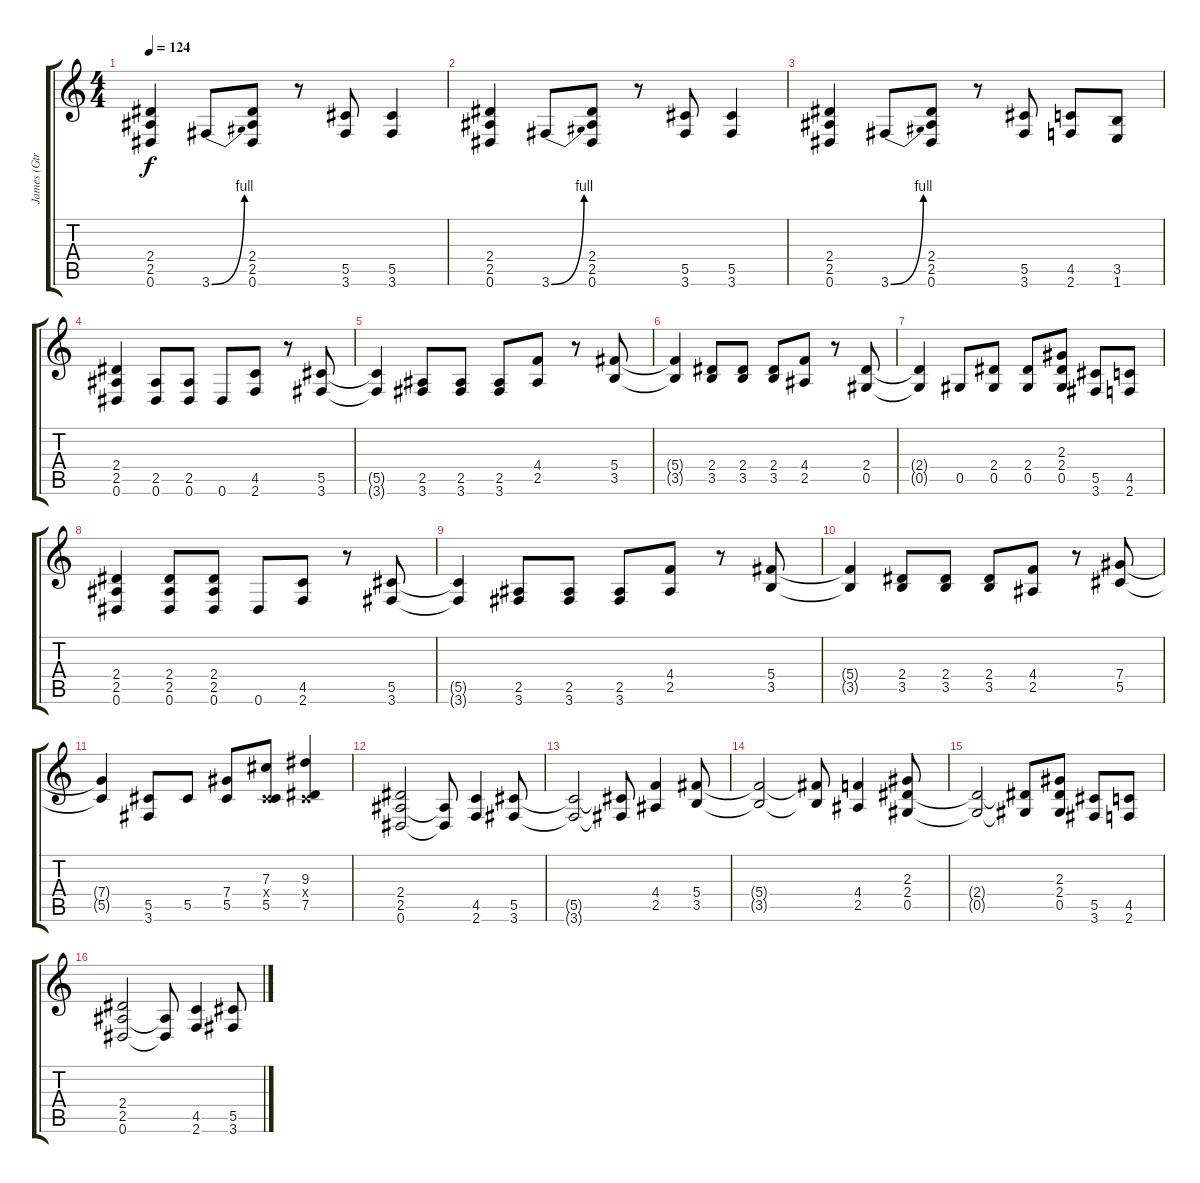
\track ("James (Gtr. 3)" "James (Gtr") {instrument distortionguitar}
\staff {score tabs}
\tuning (Eb4 Bb3 Gb3 Db3 Ab2 Eb2) {hide}
\ts (4 4)
\tempo 124
\clef g2
\ks c
(2.4 2.5 0.6).4{dy f} 3.6{be (bend 0 0 60 4)}.8 (2.4 2.5 0.6).8 r.8 (5.5 3.6).8 (5.5 3.6).4 |
(2.4 2.5 0.6).4 3.6{be (bend 0 0 60 4)}.8 (2.4 2.5 0.6).8 r.8 (5.5 3.6).8 (5.5 3.6).4 |
(2.4 2.5 0.6).4 3.6{be (bend 0 0 60 4)}.8 (2.4 2.5 0.6).8 r.8 (5.5 3.6).8 (4.5 2.6).8 (3.5 1.6).8 |
(2.4 2.5 0.6).4 (2.5 0.6).8 (2.5 0.6).8 0.6.8 (4.5 2.6).8 r.8 (5.5 3.6).8 |
(5.5{t} 3.6{t}).4 (2.5 3.6).8 (2.5 3.6).8 (2.5 3.6).8 (4.4 2.5).8 r.8 (5.4 3.5).8 |
(5.4{t} 3.5{t}).4 (2.4 3.5).8 (2.4 3.5).8 (2.4 3.5).8 (4.4 2.5).8 r.8 (2.4 0.5).8 |
(2.4{t} 0.5{t}).4 0.5.8 (2.4 0.5).8 (2.4 0.5).8 (2.3 2.4 0.5).8 (5.5 3.6).8 (4.5 2.6).8 |
(2.4 2.5 0.6).4 (2.4 2.5 0.6).8 (2.4 2.5 0.6).8 0.6.8 (4.5 2.6).8 r.8 (5.5 3.6).8 |
(5.5{t} 3.6{t}).4 (2.5 3.6).8 (2.5 3.6).8 (2.5 3.6).8 (4.4 2.5).8 r.8 (5.4 3.5).8 |
(5.4{t} 3.5{t}).4 (2.4 3.5).8 (2.4 3.5).8 (2.4 3.5).8 (4.4 2.5).8 r.8 (7.4 5.5).8 |
(7.4{t} 5.5{t}).4 (5.5 3.6).8 5.5.8 (7.4 5.5).8 (7.3 0.4{x} 5.5).8 (9.3 0.4{x} 7.5).4 |
(2.4 2.5 0.6).2 (2.5{t} 0.6{t}).8 (4.5 2.6).4 (5.5 3.6).8 |
(5.5{t} 3.6{t}).2 (5.5{t} 3.6{t}).8 (4.4 2.5).4 (5.4 3.5).8 |
(5.4{t} 3.5{t}).2 (5.4{t} 3.5{t}).8 (4.4 2.5).4 (2.3 2.4 0.5).8 |
(2.4{t} 0.5{t}).2 (2.4{t} 0.5{t}).8 (2.3 2.4 0.5).8 (5.5 3.6).8 (4.5 2.6).8 |
(2.4 2.5 0.6).2 (2.5{t} 0.6{t}).8 (4.5 2.6).4 (5.5 3.6).8
